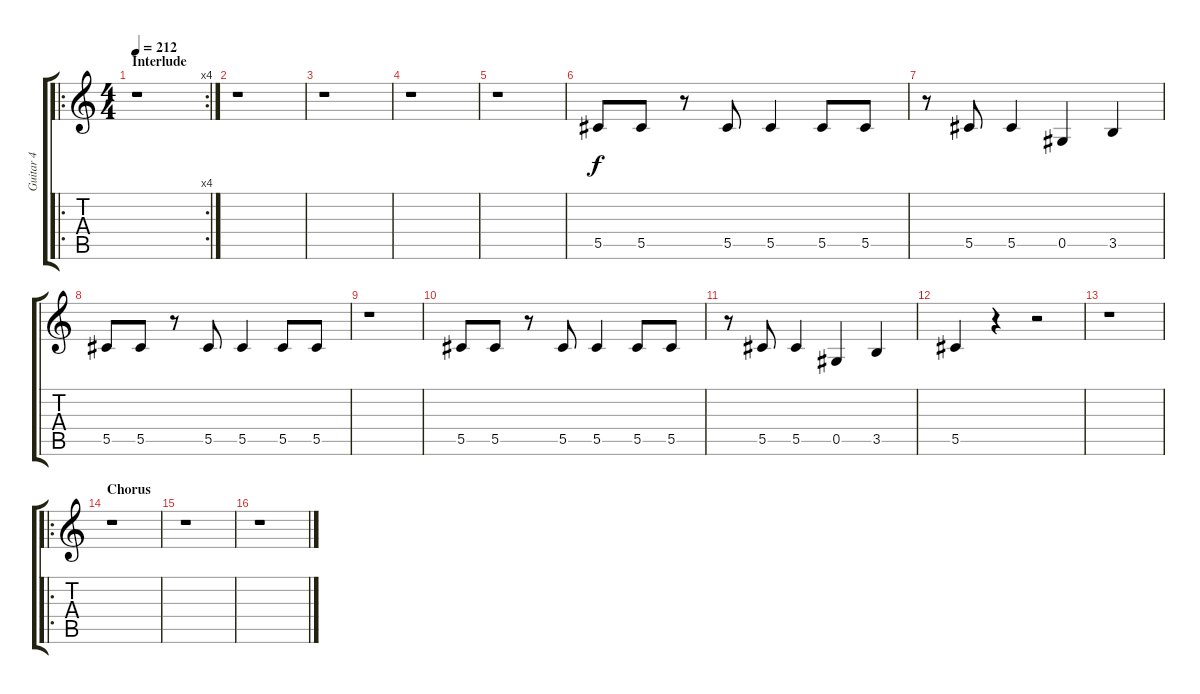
\track ("Guitar 4" "Guitar 4") {instrument overdrivenguitar}
\staff {score tabs}
\tuning (Eb4 Bb3 Gb3 Db3 Ab2 Eb2) {hide}
\ro
\rc 4
\ts (4 4)
\section ("" "Interlude")
\tempo 212
\clef g2
\ks c
r.1{dy f} |
r.1 |
r.1 |
r.1 |
r.1 |
5.5.8 5.5.8 r.8 5.5.8 5.5.4 5.5.8 5.5.8 |
r.8 5.5.8 5.5.4 0.5.4 3.5.4 |
5.5.8 5.5.8 r.8 5.5.8 5.5.4 5.5.8 5.5.8 |
r.1 |
5.5.8 5.5.8 r.8 5.5.8 5.5.4 5.5.8 5.5.8 |
r.8 5.5.8 5.5.4 0.5.4 3.5.4 |
5.5.4 r.4 r.2 |
r.1 |
\ro
\section ("" "Chorus")
r.1 |
r.1 |
r.1
